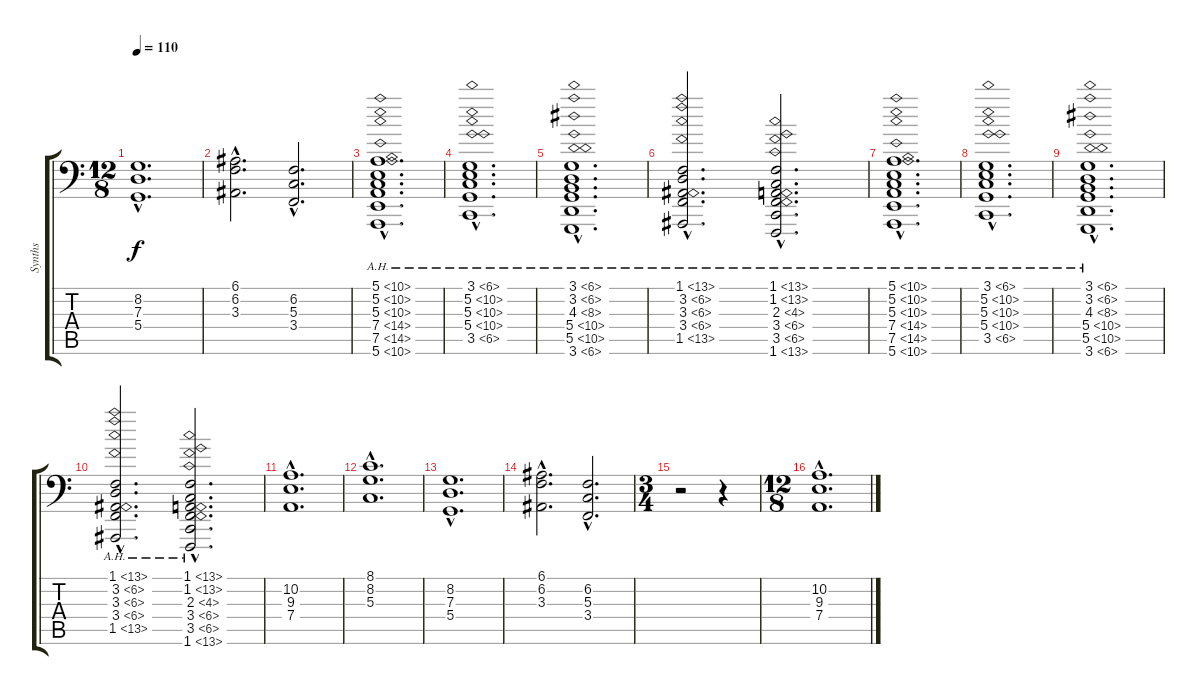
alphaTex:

\track ("Synths" "Synths") {instrument synthstrings1}
\staff {score tabs}
\tuning (E3 B2 G2 D2 A1 E1) {hide}
\ts (12 8)
\tempo 110
\clef f4
\ks c
(8.2{hac} 7.3{hac} 5.4{hac}).1{d dy f} |
(6.1{hac} 6.2{hac} 3.3{hac}).2{d} (6.2{hac} 5.3{hac} 3.4{hac}).2{d} |
(5.1{ah 5 hac} 5.2{ah 5 hac} 5.3{ah 5 hac} 7.4{ah 7 hac} 7.5{ah 7 hac} 5.6{ah 5 hac}).1{d volume 10 instrument choiraahs} |
(3.1{ah 3 hac} 5.2{ah 5 hac} 5.3{ah 5 hac} 5.4{ah 5 hac} 3.5{ah 3 hac}).1{d} |
(3.1{ah 3 hac} 3.2{ah 3 hac} 4.3{ah 4 hac} 5.4{ah 5 hac} 5.5{ah 5 hac} 3.6{ah 3 hac}).1{d} |
(1.1{ah 12 hac} 3.2{ah 3 hac} 3.3{ah 3 hac} 3.4{ah 3 hac} 1.5{ah 12 hac}).2{d} (1.1{ah 12 hac} 1.2{ah 12 hac} 2.3{ah 2 hac} 3.4{ah 3 hac} 3.5{ah 3 hac} 1.6{ah 12 hac}).2{d} |
(5.1{ah 5 hac} 5.2{ah 5 hac} 5.3{ah 5 hac} 7.4{ah 7 hac} 7.5{ah 7 hac} 5.6{ah 5 hac}).1{d volume 10 instrument choiraahs} |
(3.1{ah 3 hac} 5.2{ah 5 hac} 5.3{ah 5 hac} 5.4{ah 5 hac} 3.5{ah 3 hac}).1{d} |
(3.1{ah 3 hac} 3.2{ah 3 hac} 4.3{ah 4 hac} 5.4{ah 5 hac} 5.5{ah 5 hac} 3.6{ah 3 hac}).1{d} |
(1.1{ah 12 hac} 3.2{ah 3 hac} 3.3{ah 3 hac} 3.4{ah 3 hac} 1.5{ah 12 hac}).2{d} (1.1{ah 12 hac} 1.2{ah 12 hac} 2.3{ah 2 hac} 3.4{ah 3 hac} 3.5{ah 3 hac} 1.6{ah 12 hac}).2{d} |
(10.2{hac} 9.3{hac} 7.4{hac}).1{d volume 10 instrument synthstrings1} |
(8.1{hac} 8.2{hac} 5.3{hac}).1{d} |
(8.2{hac} 7.3{hac} 5.4{hac}).1{d} |
(6.1{hac} 6.2{hac} 3.3{hac}).2{d} (6.2{hac} 5.3{hac} 3.4{hac}).2{d} |
\ts (3 4)
r.2 r.4 |
\ts (12 8)
(10.2{hac} 9.3{hac} 7.4{hac}).1{d volume 10 instrument synthstrings1}
